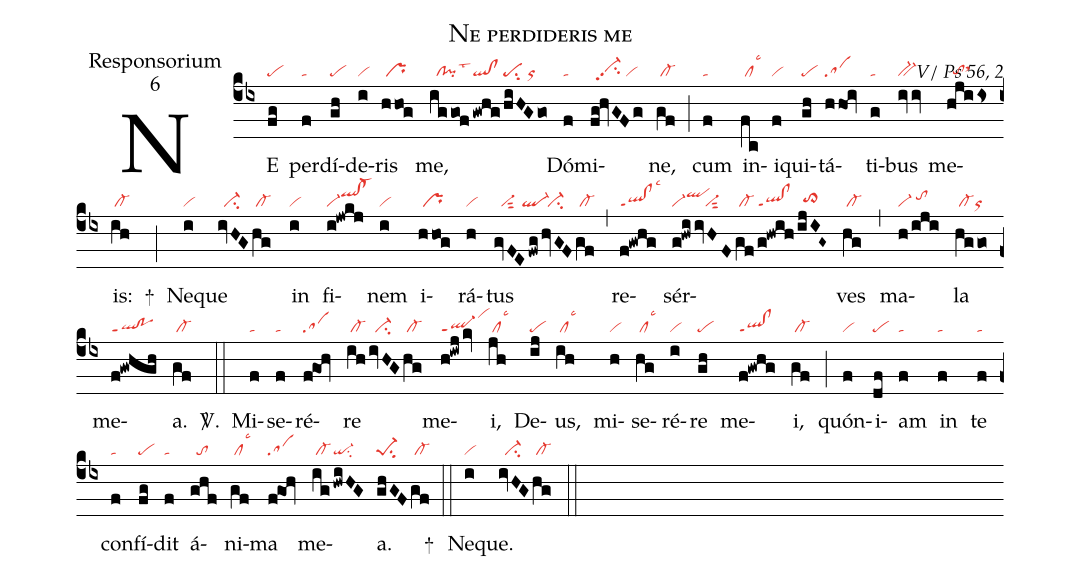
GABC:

name:Ne perdideris me;
office-part:Responsorium;
mode:6;
commentary:V/ Ps 56, 2;
nabc-lines:1;
%%
(cb4)
NE(fg|pe) per(f|ta)dí(gh|pe)de(i|vi)ris(hhog|/pr) me,(iggof|//cl!pilst3|!gwhg|ql!cl|/hiHGgo|pesu2/or) Dó(f|ta)mi(fg!hvGFg|//vi-hhpp2su2/vi)ne,(gf|/cl-) (;)
cum(f|ta) in(fc|/cllsc3)i(f|vi)qui(gh|pe)tá(hhoi|sa)ti(g|ta)bus(iviv|bv-) me(hjiis|//tohgsthi)is:(ih|/cl-) +(;)
Ne(i|vi)que(ivHG|//ci-|hg|/cl-) in(i|vi) fi(i!jwkj|vi-qlhj!cl-hj)nem(i|vi) i(hhog|/pr)rá(h|vi)tus(gvFE|//vi-sut2|/fwg|``ql-|/hvGF|//ci-|gf|/cl-) (,)
re(f!gwhg|ql!clppt1lsc3)sér(g!hwi|vi-qlhj|ivHF|///vi-sut2|gf|/cl-|/g!hwih|ql!clppt1|/ijIG~|//to>hh)ves(hg|/cl-) (,)
ma(h/iji|vi-/tohi)la(hggo|/cl-or) me(f!gwhgh|ql!poppt1)a.(gf|/cl-) <sp>V/</sp>.(::)
Mi(f|ta)se(f|ta)ré(f!goh|sa)re(ih|/cl-|/ivHG|//ci-|hg|/cl-) me(h!iwj/kv|ql-ppt1vihl)i,(jh|/cllsc3) De(ij|pe)us,(ih|/cllsc3) mi(h|vi)se(hg|/cllsc3)ré(i|vi)re(gh|pe) me(f!gwhg|ql!clppt1)i,(gf|/cl-) (;)
quón(f|vi)i(df|pe)am(f|ta) in(f|ta) te(f|ta) con(f|ta)fí(fg|pe)dit(f|ta) á(ghf|//to)ni(gf|/cllsc3)ma(f!goh|sa) me(ig|/cl-|!hwiHG|qi-su2)a.(ghGF|pe-1su2|gf|/cl-) +(::)
Ne(i|vi)que.(ivHG|//ci-|hg|/cl-) (::)
